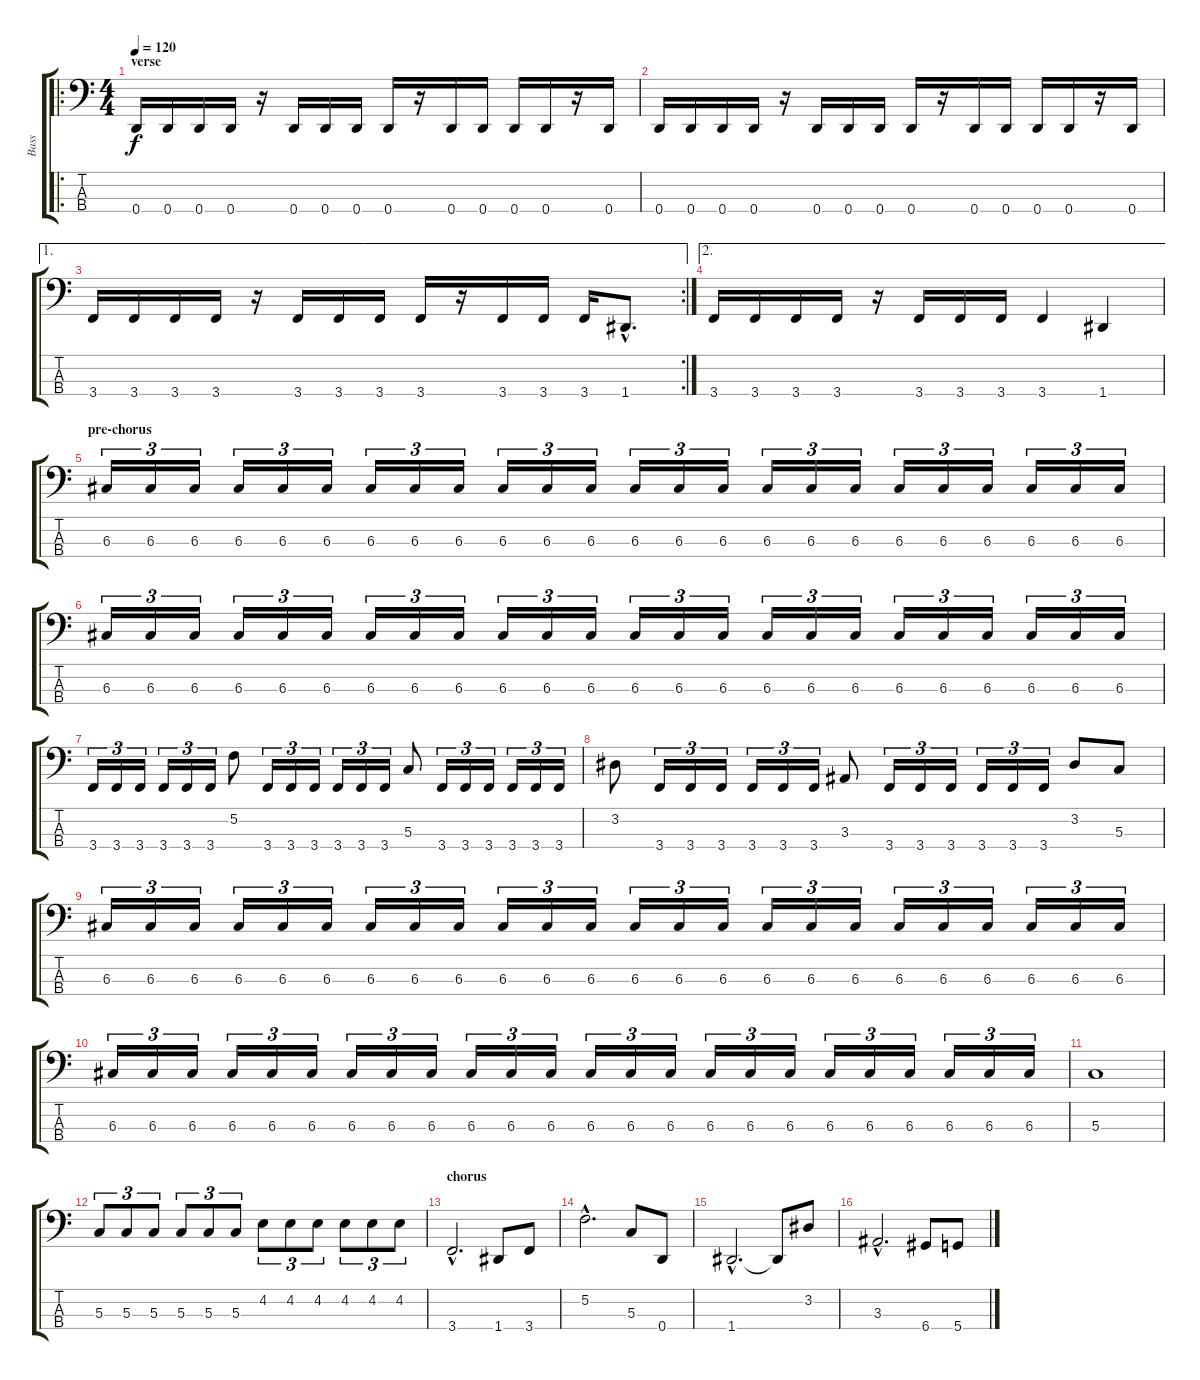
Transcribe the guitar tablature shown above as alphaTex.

\track ("Bass" "Bass") {instrument electricbassfinger}
\staff {score tabs}
\tuning (F2 C2 G1 D1) {hide}
\ro
\ts (4 4)
\section ("" "verse")
\tempo 120
\clef f4
\ks c
0.4.16{dy f} 0.4.16 0.4.16 0.4.16 r.16 0.4.16 0.4.16 0.4.16 0.4.16 r.16 0.4.16 0.4.16 0.4.16 0.4.16 r.16 0.4.16 |
0.4.16 0.4.16 0.4.16 0.4.16 r.16 0.4.16 0.4.16 0.4.16 0.4.16 r.16 0.4.16 0.4.16 0.4.16 0.4.16 r.16 0.4.16 |
\ae 1
\rc 2
3.4.16 3.4.16 3.4.16 3.4.16 r.16 3.4.16 3.4.16 3.4.16 3.4.16 r.16 3.4.16 3.4.16 3.4.16 1.4{hac}.8{d} |
\ae 2
3.4.16 3.4.16 3.4.16 3.4.16 r.16 3.4.16 3.4.16 3.4.16 3.4.4 1.4.4 |
\section ("" "pre-chorus")
6.3.16{tu (3 2)} 6.3.16{tu (3 2)} 6.3.16{tu (3 2)} 6.3.16{tu (3 2)} 6.3.16{tu (3 2)} 6.3.16{tu (3 2)} 6.3.16{tu (3 2)} 6.3.16{tu (3 2)} 6.3.16{tu (3 2)} 6.3.16{tu (3 2)} 6.3.16{tu (3 2)} 6.3.16{tu (3 2)} 6.3.16{tu (3 2)} 6.3.16{tu (3 2)} 6.3.16{tu (3 2)} 6.3.16{tu (3 2)} 6.3.16{tu (3 2)} 6.3.16{tu (3 2)} 6.3.16{tu (3 2)} 6.3.16{tu (3 2)} 6.3.16{tu (3 2)} 6.3.16{tu (3 2)} 6.3.16{tu (3 2)} 6.3.16{tu (3 2)} |
6.3.16{tu (3 2)} 6.3.16{tu (3 2)} 6.3.16{tu (3 2)} 6.3.16{tu (3 2)} 6.3.16{tu (3 2)} 6.3.16{tu (3 2)} 6.3.16{tu (3 2)} 6.3.16{tu (3 2)} 6.3.16{tu (3 2)} 6.3.16{tu (3 2)} 6.3.16{tu (3 2)} 6.3.16{tu (3 2)} 6.3.16{tu (3 2)} 6.3.16{tu (3 2)} 6.3.16{tu (3 2)} 6.3.16{tu (3 2)} 6.3.16{tu (3 2)} 6.3.16{tu (3 2)} 6.3.16{tu (3 2)} 6.3.16{tu (3 2)} 6.3.16{tu (3 2)} 6.3.16{tu (3 2)} 6.3.16{tu (3 2)} 6.3.16{tu (3 2)} |
3.4.16{tu (3 2)} 3.4.16{tu (3 2)} 3.4.16{tu (3 2)} 3.4.16{tu (3 2)} 3.4.16{tu (3 2)} 3.4.16{tu (3 2)} 5.2.8 3.4.16{tu (3 2)} 3.4.16{tu (3 2)} 3.4.16{tu (3 2)} 3.4.16{tu (3 2)} 3.4.16{tu (3 2)} 3.4.16{tu (3 2)} 5.3.8 3.4.16{tu (3 2)} 3.4.16{tu (3 2)} 3.4.16{tu (3 2)} 3.4.16{tu (3 2)} 3.4.16{tu (3 2)} 3.4.16{tu (3 2)} |
3.2.8 3.4.16{tu (3 2)} 3.4.16{tu (3 2)} 3.4.16{tu (3 2)} 3.4.16{tu (3 2)} 3.4.16{tu (3 2)} 3.4.16{tu (3 2)} 3.3.8 3.4.16{tu (3 2)} 3.4.16{tu (3 2)} 3.4.16{tu (3 2)} 3.4.16{tu (3 2)} 3.4.16{tu (3 2)} 3.4.16{tu (3 2)} 3.2.8 5.3.8 |
6.3.16{tu (3 2)} 6.3.16{tu (3 2)} 6.3.16{tu (3 2)} 6.3.16{tu (3 2)} 6.3.16{tu (3 2)} 6.3.16{tu (3 2)} 6.3.16{tu (3 2)} 6.3.16{tu (3 2)} 6.3.16{tu (3 2)} 6.3.16{tu (3 2)} 6.3.16{tu (3 2)} 6.3.16{tu (3 2)} 6.3.16{tu (3 2)} 6.3.16{tu (3 2)} 6.3.16{tu (3 2)} 6.3.16{tu (3 2)} 6.3.16{tu (3 2)} 6.3.16{tu (3 2)} 6.3.16{tu (3 2)} 6.3.16{tu (3 2)} 6.3.16{tu (3 2)} 6.3.16{tu (3 2)} 6.3.16{tu (3 2)} 6.3.16{tu (3 2)} |
6.3.16{tu (3 2)} 6.3.16{tu (3 2)} 6.3.16{tu (3 2)} 6.3.16{tu (3 2)} 6.3.16{tu (3 2)} 6.3.16{tu (3 2)} 6.3.16{tu (3 2)} 6.3.16{tu (3 2)} 6.3.16{tu (3 2)} 6.3.16{tu (3 2)} 6.3.16{tu (3 2)} 6.3.16{tu (3 2)} 6.3.16{tu (3 2)} 6.3.16{tu (3 2)} 6.3.16{tu (3 2)} 6.3.16{tu (3 2)} 6.3.16{tu (3 2)} 6.3.16{tu (3 2)} 6.3.16{tu (3 2)} 6.3.16{tu (3 2)} 6.3.16{tu (3 2)} 6.3.16{tu (3 2)} 6.3.16{tu (3 2)} 6.3.16{tu (3 2)} |
5.3.1 |
5.3.8{tu (3 2)} 5.3.8{tu (3 2)} 5.3.8{tu (3 2)} 5.3.8{tu (3 2)} 5.3.8{tu (3 2)} 5.3.8{tu (3 2)} 4.2.8{tu (3 2)} 4.2.8{tu (3 2)} 4.2.8{tu (3 2)} 4.2.8{tu (3 2)} 4.2.8{tu (3 2)} 4.2.8{tu (3 2)} |
\section ("" "chorus")
3.4{hac}.2{d} 1.4.8 3.4.8 |
5.2{hac}.2{d} 5.3.8 0.4.8 |
1.4{hac}.2{d} 1.4{t}.8 3.2.8 |
3.3{hac}.2{d} 6.4.8 5.4.8
